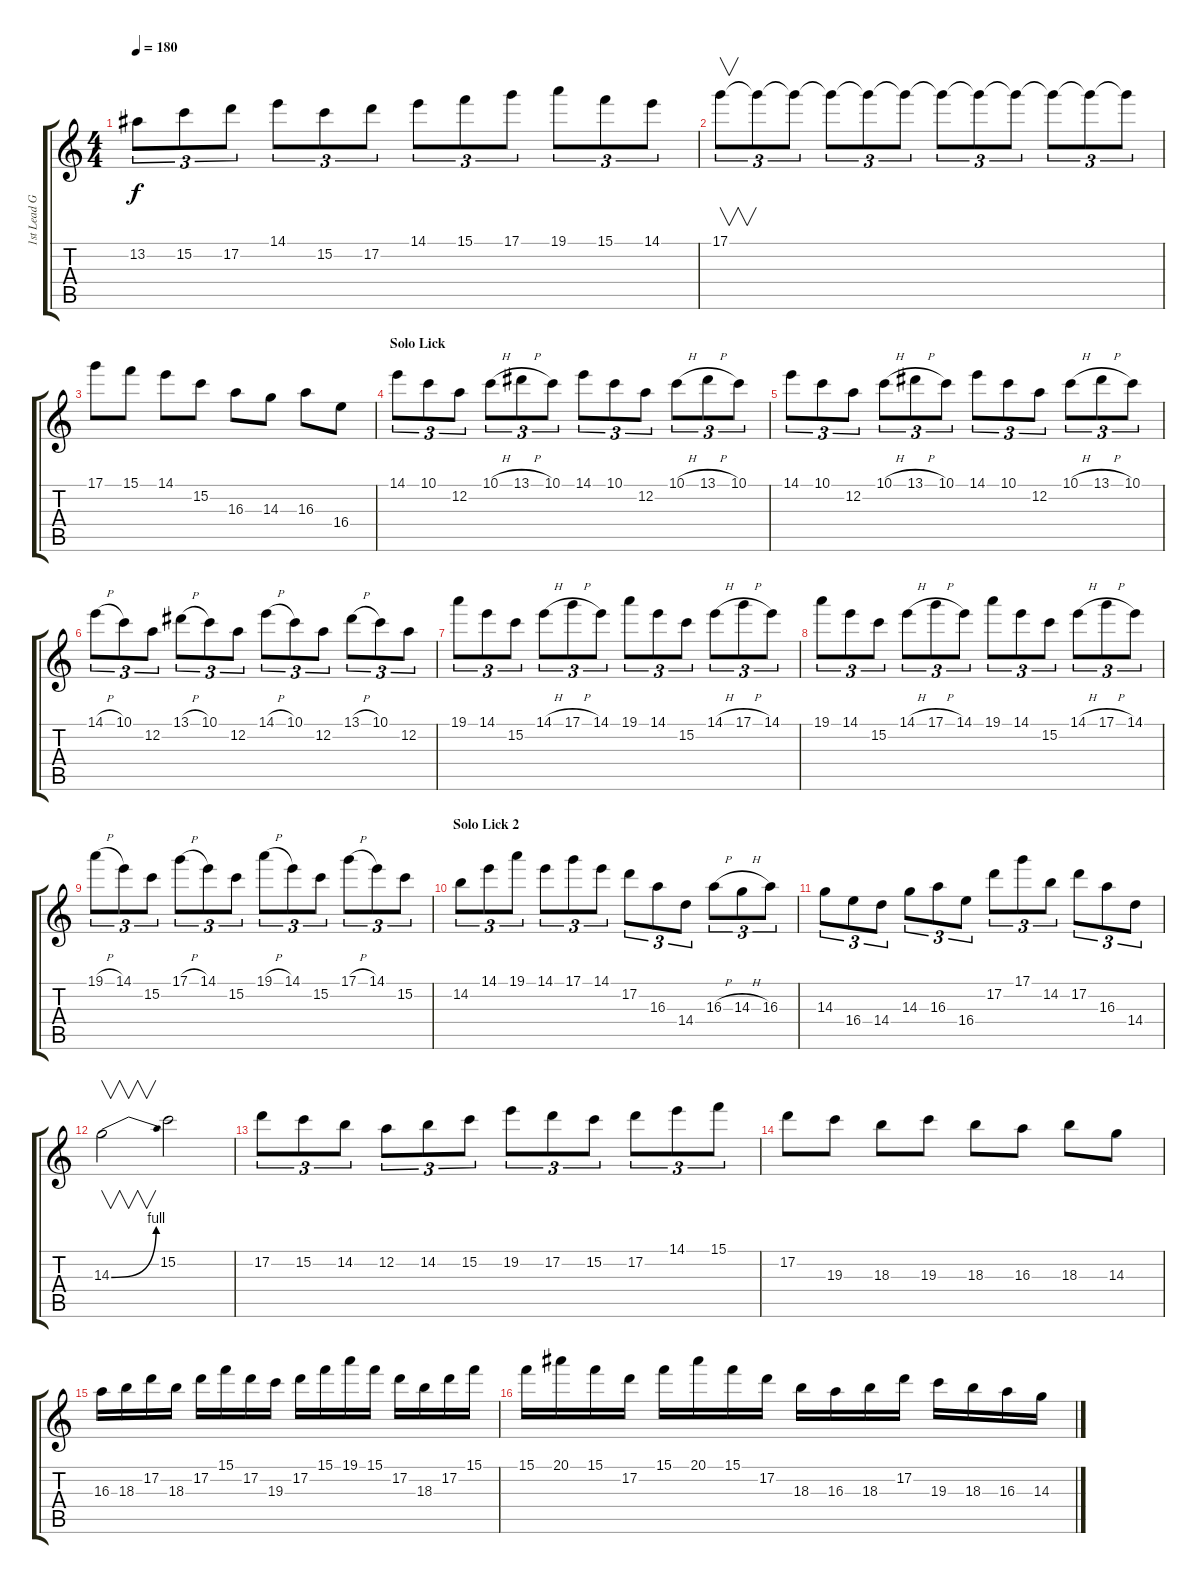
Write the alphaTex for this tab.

\track ("1st Lead Guitar" "1st Lead G") {instrument distortionguitar}
\staff {score tabs}
\tuning (D4 A3 F3 C3 G2 D2) {hide}
\ts (4 4)
\tempo 180
\clef g2
\ks c
13.2.8{tu (3 2) dy f} 15.2.8{tu (3 2)} 17.2.8{tu (3 2)} 14.1.8{tu (3 2)} 15.2.8{tu (3 2)} 17.2.8{tu (3 2)} 14.1.8{tu (3 2)} 15.1.8{tu (3 2)} 17.1.8{tu (3 2)} 19.1.8{tu (3 2)} 15.1.8{tu (3 2)} 14.1.8{tu (3 2)} |
17.1.8{v tu (3 2)} 17.1{t}.8{tu (3 2)} 17.1{t}.8{tu (3 2)} 17.1{t}.8{tu (3 2)} 17.1{t}.8{tu (3 2)} 17.1{t}.8{tu (3 2)} 17.1{t}.8{tu (3 2)} 17.1{t}.8{tu (3 2)} 17.1{t}.8{tu (3 2)} 17.1{t}.8{tu (3 2)} 17.1{t}.8{tu (3 2)} 17.1{t}.8{tu (3 2)} |
17.1.8{volume 13} 15.1.8 14.1.8 15.2.8 16.3.8{volume 13} 14.3.8 16.3.8 16.4.8 |
\section ("" "Solo Lick")
14.1.8{tu (3 2) volume 16} 10.1.8{tu (3 2)} 12.2.8{tu (3 2)} 10.1{h}.8{tu (3 2)} 13.1{h}.8{tu (3 2)} 10.1.8{tu (3 2)} 14.1.8{tu (3 2)} 10.1.8{tu (3 2)} 12.2.8{tu (3 2)} 10.1{h}.8{tu (3 2)} 13.1{h}.8{tu (3 2)} 10.1.8{tu (3 2)} |
14.1.8{tu (3 2) volume 16} 10.1.8{tu (3 2)} 12.2.8{tu (3 2)} 10.1{h}.8{tu (3 2)} 13.1{h}.8{tu (3 2)} 10.1.8{tu (3 2)} 14.1.8{tu (3 2)} 10.1.8{tu (3 2)} 12.2.8{tu (3 2)} 10.1{h}.8{tu (3 2)} 13.1{h}.8{tu (3 2)} 10.1.8{tu (3 2)} |
14.1{h}.8{tu (3 2) volume 16} 10.1.8{tu (3 2)} 12.2.8{tu (3 2)} 13.1{h}.8{tu (3 2)} 10.1.8{tu (3 2)} 12.2.8{tu (3 2)} 14.1{h}.8{tu (3 2)} 10.1.8{tu (3 2)} 12.2.8{tu (3 2)} 13.1{h}.8{tu (3 2)} 10.1.8{tu (3 2)} 12.2.8{tu (3 2)} |
19.1.8{tu (3 2) volume 16} 14.1.8{tu (3 2)} 15.2.8{tu (3 2)} 14.1{h}.8{tu (3 2)} 17.1{h}.8{tu (3 2)} 14.1.8{tu (3 2)} 19.1.8{tu (3 2)} 14.1.8{tu (3 2)} 15.2.8{tu (3 2)} 14.1{h}.8{tu (3 2)} 17.1{h}.8{tu (3 2)} 14.1.8{tu (3 2)} |
19.1.8{tu (3 2) volume 16} 14.1.8{tu (3 2)} 15.2.8{tu (3 2)} 14.1{h}.8{tu (3 2)} 17.1{h}.8{tu (3 2)} 14.1.8{tu (3 2)} 19.1.8{tu (3 2)} 14.1.8{tu (3 2)} 15.2.8{tu (3 2)} 14.1{h}.8{tu (3 2)} 17.1{h}.8{tu (3 2)} 14.1.8{tu (3 2)} |
19.1{h}.8{tu (3 2) volume 16} 14.1.8{tu (3 2)} 15.2.8{tu (3 2)} 17.1{h}.8{tu (3 2)} 14.1.8{tu (3 2)} 15.2.8{tu (3 2)} 19.1{h}.8{tu (3 2)} 14.1.8{tu (3 2)} 15.2.8{tu (3 2)} 17.1{h}.8{tu (3 2)} 14.1.8{tu (3 2)} 15.2.8{tu (3 2)} |
\section ("" "Solo Lick 2")
14.2.8{tu (3 2)} 14.1.8{tu (3 2)} 19.1.8{tu (3 2)} 14.1.8{tu (3 2)} 17.1.8{tu (3 2)} 14.1.8{tu (3 2)} 17.2.8{tu (3 2)} 16.3.8{tu (3 2)} 14.4.8{tu (3 2)} 16.3{h}.8{tu (3 2)} 14.3{h}.8{tu (3 2)} 16.3.8{tu (3 2)} |
14.3.8{tu (3 2)} 16.4.8{tu (3 2)} 14.4.8{tu (3 2)} 14.3.8{tu (3 2)} 16.3.8{tu (3 2)} 16.4.8{tu (3 2)} 17.2.8{tu (3 2)} 17.1.8{tu (3 2)} 14.2.8{tu (3 2)} 17.2.8{tu (3 2)} 16.3.8{tu (3 2)} 14.4.8{tu (3 2)} |
14.3{be (bend 0 0 60 4)}.2{v} 15.2.2 |
17.2.8{tu (3 2)} 15.2.8{tu (3 2)} 14.2.8{tu (3 2)} 12.2.8{tu (3 2)} 14.2.8{tu (3 2)} 15.2.8{tu (3 2)} 19.2.8{tu (3 2)} 17.2.8{tu (3 2)} 15.2.8{tu (3 2)} 17.2.8{tu (3 2)} 14.1.8{tu (3 2)} 15.1.8{tu (3 2)} |
17.2.8 19.3.8 18.3.8 19.3.8 18.3.8 16.3.8 18.3.8 14.3.8 |
16.3.16 18.3.16 17.2.16 18.3.16 17.2.16 15.1.16 17.2.16 19.3.16 17.2.16 15.1.16 19.1.16 15.1.16 17.2.16 18.3.16 17.2.16 15.1.16 |
15.1.16 20.1.16 15.1.16 17.2.16 15.1.16 20.1.16 15.1.16 17.2.16 18.3.16 16.3.16 18.3.16 17.2.16 19.3.16 18.3.16 16.3.16 14.3.16
